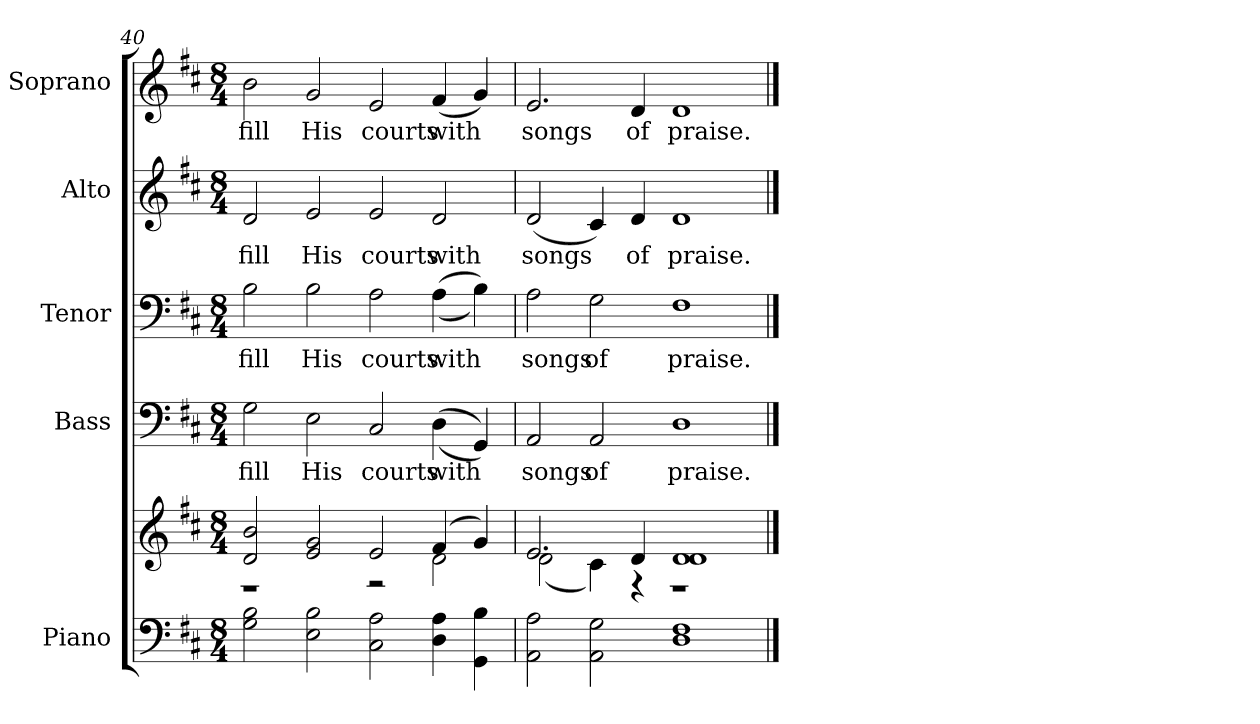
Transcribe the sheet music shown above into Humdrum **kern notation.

**kern	**kern	**kern	**text	**kern	**text	**kern	**text	**kern	**text
*part5	*part5	*part4	*part4	*part3	*part3	*part2	*part2	*part1	*part1
*staff6	*staff5	*staff4	*staff4	*staff3	*staff3	*staff2	*staff2	*staff1	*staff1
*I"Piano	*	*I"Bass	*	*I"Tenor	*	*I"Alto	*	*I"Soprano	*
*I'Pno.	*	*I'B.	*	*I'T.	*	*I'A.	*	*I'S.	*
!!LO:PB:g=z
*clefF4	*clefG2	*clefF4	*	*clefF4	*	*clefG2	*	*clefG2	*
*k[f#c#]	*k[f#c#]	*k[f#c#]	*	*k[f#c#]	*	*k[f#c#]	*	*k[f#c#]	*
*D:	*D:	*D:	*	*D:	*	*D:	*	*D:	*
*M8/4	*M8/4	*M8/4	*	*M8/4	*	*M8/4	*	*M8/4	*
=40	=40	=40	=40	=40	=40	=40	=40	=40	=40
*	*^	*	*	*	*	*	*	*	*
!	!	!	!	!LO:LY:b:color=#000000	!	!	!	!	!	!
!	!	!	!	!	!	!LO:LY:b:color=#000000	!	!	!	!
!	!	!	!	!	!	!	!	!LO:LY:b:color=#000000	!	!
!	!	!	!	!	!	!	!	!	!	!LO:LY:b:color=#000000
2Gi\ 2Bi	2di/ 2bi	1r	2Gi\	fill	2Bi\	fill	2di/	fill	2bi\	fill
!	!	!	!	!LO:LY:b:color=#000000	!	!	!	!	!	!
!	!	!	!	!	!	!LO:LY:b:color=#000000	!	!	!	!
!	!	!	!	!	!	!	!	!LO:LY:b:color=#000000	!	!
!	!	!	!	!	!	!	!	!	!	!LO:LY:b:color=#000000
2Ei\ 2Bi	2ei/ 2gi	.	2Ei\	His	2Bi\	His	2ei/	His	2gi/	His
!	!	!	!	!LO:LY:b:color=#000000	!	!	!	!	!	!
!	!	!	!	!	!	!LO:LY:b:color=#000000	!	!	!	!
!	!	!	!	!	!	!	!	!LO:LY:b:color=#000000	!	!
!	!	!	!	!	!	!	!	!	!	!LO:LY:b:color=#000000
2C#i\ 2Ai	2ei/	2r	2C#i/	courts	2Ai\	courts	2ei/	courts	2ei/	courts
!	!	!	!	!LO:LY:b:color=#000000	!	!	!	!	!	!
!	!	!	!	!	!	!LO:LY:b:color=#000000	!	!	!	!
!	!	!	!	!	!	!	!	!LO:LY:b:color=#000000	!	!
!	!	!	!	!	!	!	!	!	!	!LO:LY:b:color=#000000
4Di\ 4Ai	(4f#i/	2di\	((4Di\	with	((4Ai\	with	2di/	with	(4f#i/	with
4GGi\ 4Bi	4gi/)	.	4GGi/))	.	4Bi\))	.	.	.	4gi/)	.
=41	=41	=41	=41	=41	=41	=41	=41	=41	=41	=41
!	!	!	!	!LO:LY:b:color=#000000	!	!	!	!	!	!
!	!	!	!	!	!	!LO:LY:b:color=#000000	!	!	!	!
!	!	!	!	!	!	!	!	!LO:LY:b:color=#000000	!	!
!	!	!	!	!	!	!	!	!	!	!LO:LY:b:color=#000000
2AAi\ 2Ai	2.ei/	(2di\	2AAi/	songs	2Ai\	songs	(2di/	songs	2.ei/	songs
!	!	!	!	!LO:LY:b:color=#000000	!	!	!	!	!	!
!	!	!	!	!	!	!LO:LY:b:color=#000000	!	!	!	!
2AAi\ 2Gi	.	4c#i\)	2AAi/	of	2Gi\	of	4c#i/)	.	.	.
!	!	!	!	!	!	!	!	!LO:LY:b:color=#000000	!	!
!	!	!	!	!	!	!	!	!	!	!LO:LY:b:color=#000000
.	4di/	4r	.	.	.	.	4di/	of	4di/	of
!	!	!	!	!LO:LY:b:color=#000000	!	!	!	!	!	!
!	!	!	!	!	!	!LO:LY:b:color=#000000	!	!	!	!
!	!	!	!	!	!	!	!	!LO:LY:b:color=#000000	!	!
!	!	!	!	!	!	!	!	!	!	!LO:LY:b:color=#000000
1Di 1F#i	1di 1di	1r	1Di	praise.	1F#i	praise.	1di	praise.	1di	praise.
*	*v	*v	*	*	*	*	*	*	*	*
==	==	==	==	==	==	==	==	==	==
*-	*-	*-	*-	*-	*-	*-	*-	*-	*-
